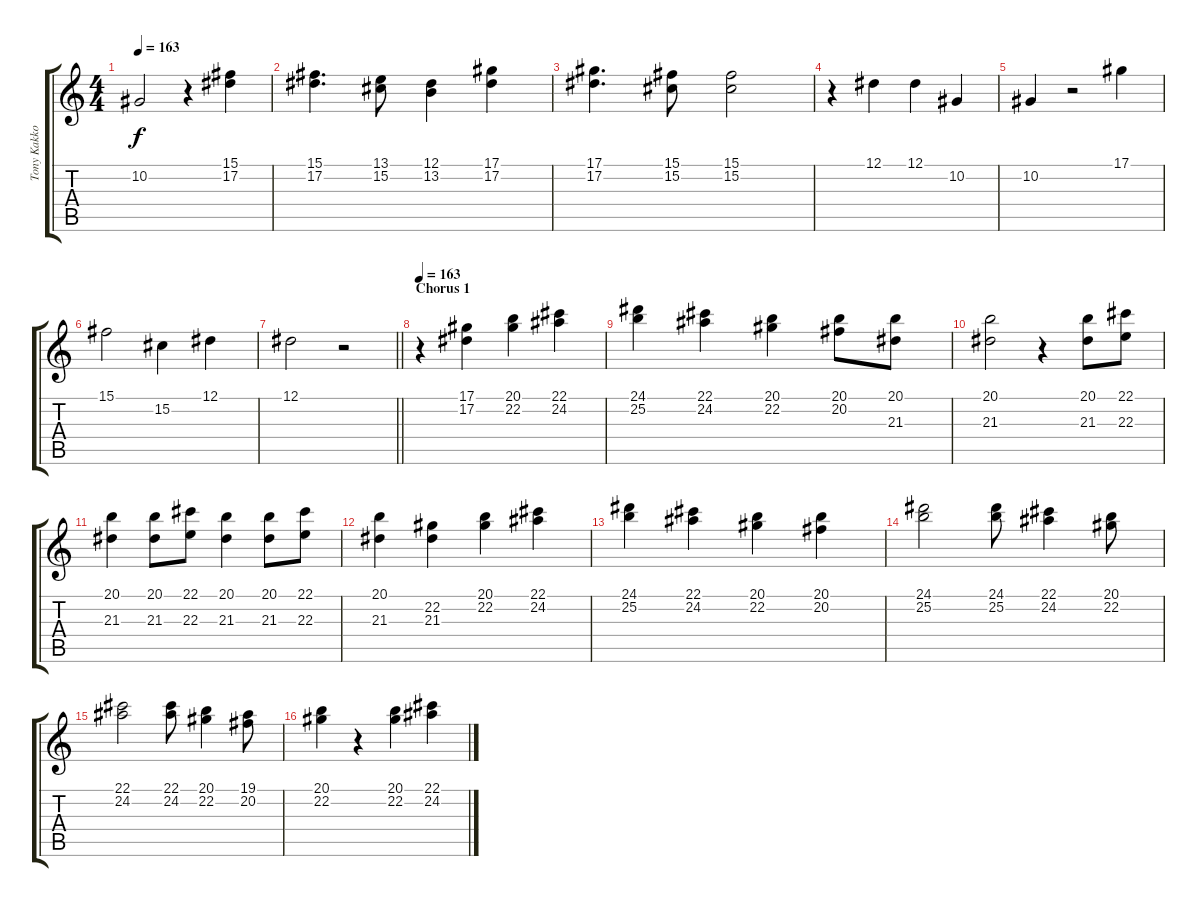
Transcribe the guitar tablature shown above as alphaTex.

\track ("Tony Kakko" "Tony Kakko") {mute instrument lead1square}
\staff {score tabs}
\tuning (Eb4 Bb3 Gb3 Db3 Ab2 Eb2) {hide}
\ts (4 4)
\tempo 163
\clef g2
\ks c
10.2.2{dy f} r.4 (15.1 17.2).4 |
(15.1 17.2).4{d} (13.1 15.2).8 (12.1 13.2).4 (17.1 17.2).4 |
(17.1 17.2).4{d} (15.1 15.2).8 (15.1 15.2).2 |
r.4 12.1.4 12.1.4 10.2.4 |
10.2.4 r.2 17.1.4 |
15.1.2 15.2.4 12.1.4 |
\barLineRight lightlight
12.1.2 r.2 |
\section ("" "Chorus 1")
\tempo 163
r.4 (17.1 17.2).4 (20.1 22.2).4 (22.1 24.2).4 |
(24.1 25.2).4 (22.1 24.2).4 (20.1 22.2).4 (20.1 20.2).8 (20.1 21.3).8 |
(20.1 21.3).2 r.4 (20.1 21.3).8 (22.1 22.3).8 |
(20.1 21.3).4 (20.1 21.3).8 (22.1 22.3).8 (20.1 21.3).4 (20.1 21.3).8 (22.1 22.3).8 |
(20.1 21.3).4 (22.2 21.3).4 (20.1 22.2).4 (22.1 24.2).4 |
(24.1 25.2).4 (22.1 24.2).4 (20.1 22.2).4 (20.1 20.2).4 |
(24.1 25.2).2 (24.1 25.2).8 (22.1 24.2).4 (20.1 22.2).8 |
(22.1 24.2).2 (22.1 24.2).8 (20.1 22.2).4 (19.1 20.2).8 |
(20.1 22.2).4 r.4 (20.1 22.2).4 (22.1 24.2).4
